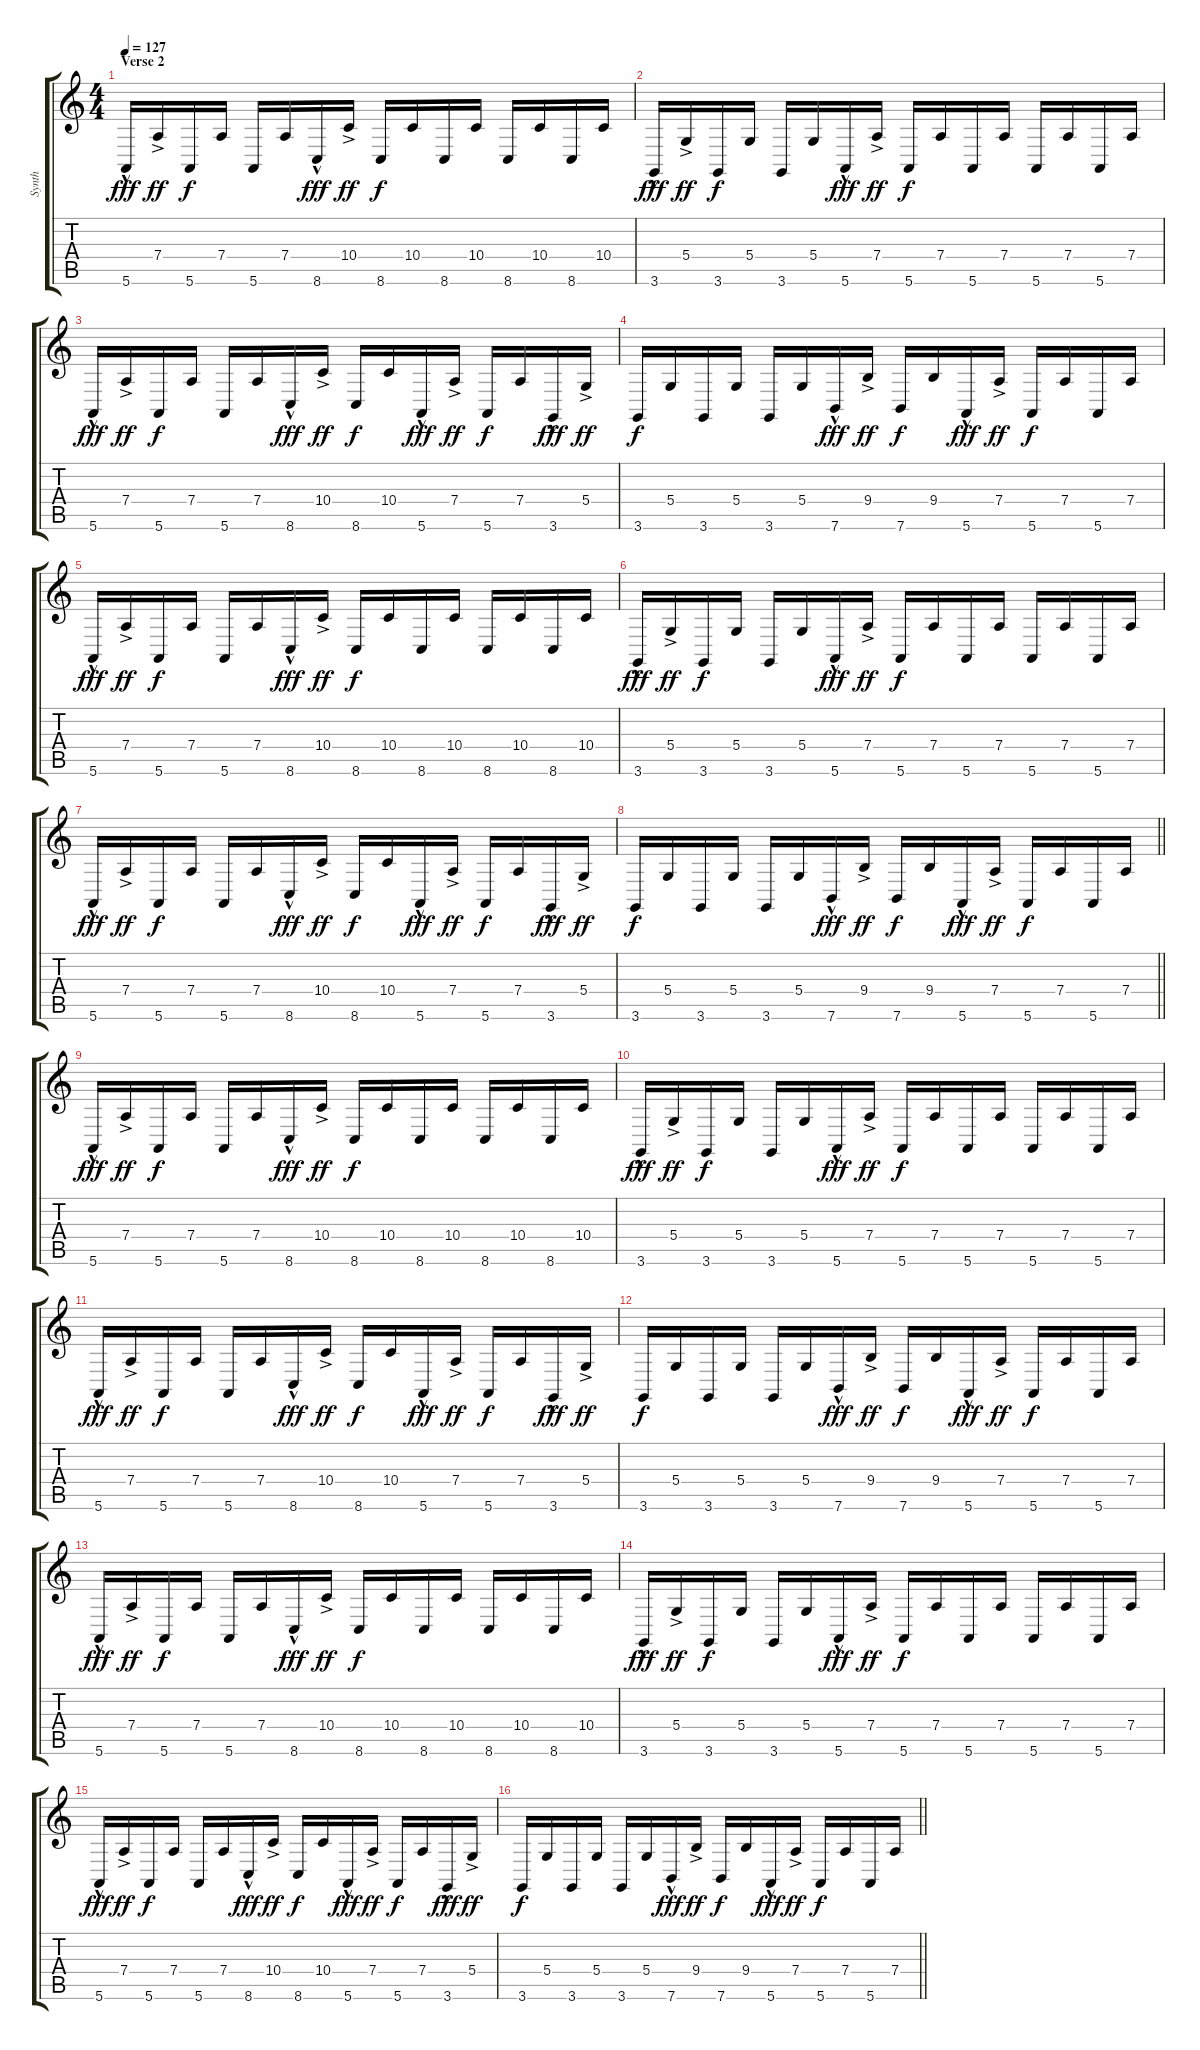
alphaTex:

\track ("Synth" "Synth") {instrument pad1newage}
\staff {score tabs}
\tuning (E4 B3 G3 D3 A2 E2) {hide}
\ts (4 4)
\section ("" "Verse 2")
\tempo 127
\clef g2
\ks c
5.6{hac}.16{dy fff volume 13} 7.4{ac}.16{dy ff volume 8} 5.6.16{dy f} 7.4.16 5.6.16 7.4.16 8.6{hac}.16{dy fff volume 13} 10.4{ac}.16{dy ff volume 5} 8.6.16{dy f} 10.4.16 8.6.16 10.4.16 8.6.16 10.4.16 8.6.16 10.4.16 |
3.6{hac}.16{dy fff volume 13} 5.4{ac}.16{dy ff volume 8} 3.6.16{dy f} 5.4.16 3.6.16 5.4.16 5.6{hac}.16{dy fff volume 13} 7.4{ac}.16{dy ff volume 5} 5.6.16{dy f} 7.4.16 5.6.16 7.4.16 5.6.16 7.4.16 5.6.16 7.4.16 |
5.6{hac}.16{dy fff volume 13} 7.4{ac}.16{dy ff volume 8} 5.6.16{dy f} 7.4.16 5.6.16 7.4.16 8.6{hac}.16{dy fff volume 13} 10.4{ac}.16{dy ff volume 8} 8.6.16{dy f} 10.4.16 5.6{hac}.16{dy fff volume 13} 7.4{ac}.16{dy ff volume 8} 5.6.16{dy f} 7.4.16 3.6{hac}.16{dy fff volume 13} 5.4{ac}.16{dy ff volume 5} |
3.6.16{dy f} 5.4.16 3.6.16 5.4.16 3.6.16 5.4.16 7.6{hac}.16{dy fff volume 13} 9.4{ac}.16{dy ff volume 8} 7.6.16{dy f} 9.4.16 5.6{hac}.16{dy fff volume 13} 7.4{ac}.16{dy ff volume 8} 5.6.16{dy f} 7.4.16 5.6.16 7.4.16 |
5.6{hac}.16{dy fff volume 13} 7.4{ac}.16{dy ff volume 8} 5.6.16{dy f} 7.4.16 5.6.16 7.4.16 8.6{hac}.16{dy fff volume 13} 10.4{ac}.16{dy ff volume 5} 8.6.16{dy f} 10.4.16 8.6.16 10.4.16 8.6.16 10.4.16 8.6.16 10.4.16 |
3.6{hac}.16{dy fff volume 13} 5.4{ac}.16{dy ff volume 8} 3.6.16{dy f} 5.4.16 3.6.16 5.4.16 5.6{hac}.16{dy fff volume 13} 7.4{ac}.16{dy ff volume 5} 5.6.16{dy f} 7.4.16 5.6.16 7.4.16 5.6.16 7.4.16 5.6.16 7.4.16 |
5.6{hac}.16{dy fff volume 13} 7.4{ac}.16{dy ff volume 8} 5.6.16{dy f} 7.4.16 5.6.16 7.4.16 8.6{hac}.16{dy fff volume 13} 10.4{ac}.16{dy ff volume 8} 8.6.16{dy f} 10.4.16 5.6{hac}.16{dy fff volume 13} 7.4{ac}.16{dy ff volume 8} 5.6.16{dy f} 7.4.16 3.6{hac}.16{dy fff volume 13} 5.4{ac}.16{dy ff volume 5} |
\barLineRight lightlight
3.6.16{dy f} 5.4.16 3.6.16 5.4.16 3.6.16 5.4.16 7.6{hac}.16{dy fff volume 13} 9.4{ac}.16{dy ff volume 8} 7.6.16{dy f} 9.4.16 5.6{hac}.16{dy fff volume 13} 7.4{ac}.16{dy ff volume 8} 5.6.16{dy f} 7.4.16 5.6.16 7.4.16 |
5.6{hac}.16{dy fff volume 13} 7.4{ac}.16{dy ff volume 8} 5.6.16{dy f} 7.4.16 5.6.16 7.4.16 8.6{hac}.16{dy fff volume 13} 10.4{ac}.16{dy ff volume 5} 8.6.16{dy f} 10.4.16 8.6.16 10.4.16 8.6.16 10.4.16 8.6.16 10.4.16 |
3.6{hac}.16{dy fff volume 13} 5.4{ac}.16{dy ff volume 8} 3.6.16{dy f} 5.4.16 3.6.16 5.4.16 5.6{hac}.16{dy fff volume 13} 7.4{ac}.16{dy ff volume 5} 5.6.16{dy f} 7.4.16 5.6.16 7.4.16 5.6.16 7.4.16 5.6.16 7.4.16 |
5.6{hac}.16{dy fff volume 13} 7.4{ac}.16{dy ff volume 8} 5.6.16{dy f} 7.4.16 5.6.16 7.4.16 8.6{hac}.16{dy fff volume 13} 10.4{ac}.16{dy ff volume 8} 8.6.16{dy f} 10.4.16 5.6{hac}.16{dy fff volume 13} 7.4{ac}.16{dy ff volume 8} 5.6.16{dy f} 7.4.16 3.6{hac}.16{dy fff volume 13} 5.4{ac}.16{dy ff volume 5} |
3.6.16{dy f} 5.4.16 3.6.16 5.4.16 3.6.16 5.4.16 7.6{hac}.16{dy fff volume 13} 9.4{ac}.16{dy ff volume 8} 7.6.16{dy f} 9.4.16 5.6{hac}.16{dy fff volume 13} 7.4{ac}.16{dy ff volume 8} 5.6.16{dy f} 7.4.16 5.6.16 7.4.16 |
5.6{hac}.16{dy fff volume 13} 7.4{ac}.16{dy ff volume 8} 5.6.16{dy f} 7.4.16 5.6.16 7.4.16 8.6{hac}.16{dy fff volume 13} 10.4{ac}.16{dy ff volume 5} 8.6.16{dy f} 10.4.16 8.6.16 10.4.16 8.6.16 10.4.16 8.6.16 10.4.16 |
3.6{hac}.16{dy fff volume 13} 5.4{ac}.16{dy ff volume 8} 3.6.16{dy f} 5.4.16 3.6.16 5.4.16 5.6{hac}.16{dy fff volume 13} 7.4{ac}.16{dy ff volume 5} 5.6.16{dy f} 7.4.16 5.6.16 7.4.16 5.6.16 7.4.16 5.6.16 7.4.16 |
5.6{hac}.16{dy fff volume 13} 7.4{ac}.16{dy ff volume 8} 5.6.16{dy f} 7.4.16 5.6.16 7.4.16 8.6{hac}.16{dy fff volume 13} 10.4{ac}.16{dy ff volume 8} 8.6.16{dy f} 10.4.16 5.6{hac}.16{dy fff volume 13} 7.4{ac}.16{dy ff volume 8} 5.6.16{dy f} 7.4.16 3.6{hac}.16{dy fff volume 13} 5.4{ac}.16{dy ff volume 5} |
\barLineRight lightlight
3.6.16{dy f} 5.4.16 3.6.16 5.4.16 3.6.16 5.4.16 7.6{hac}.16{dy fff volume 13} 9.4{ac}.16{dy ff volume 8} 7.6.16{dy f} 9.4.16 5.6{hac}.16{dy fff volume 13} 7.4{ac}.16{dy ff volume 8} 5.6.16{dy f} 7.4.16 5.6.16 7.4.16
